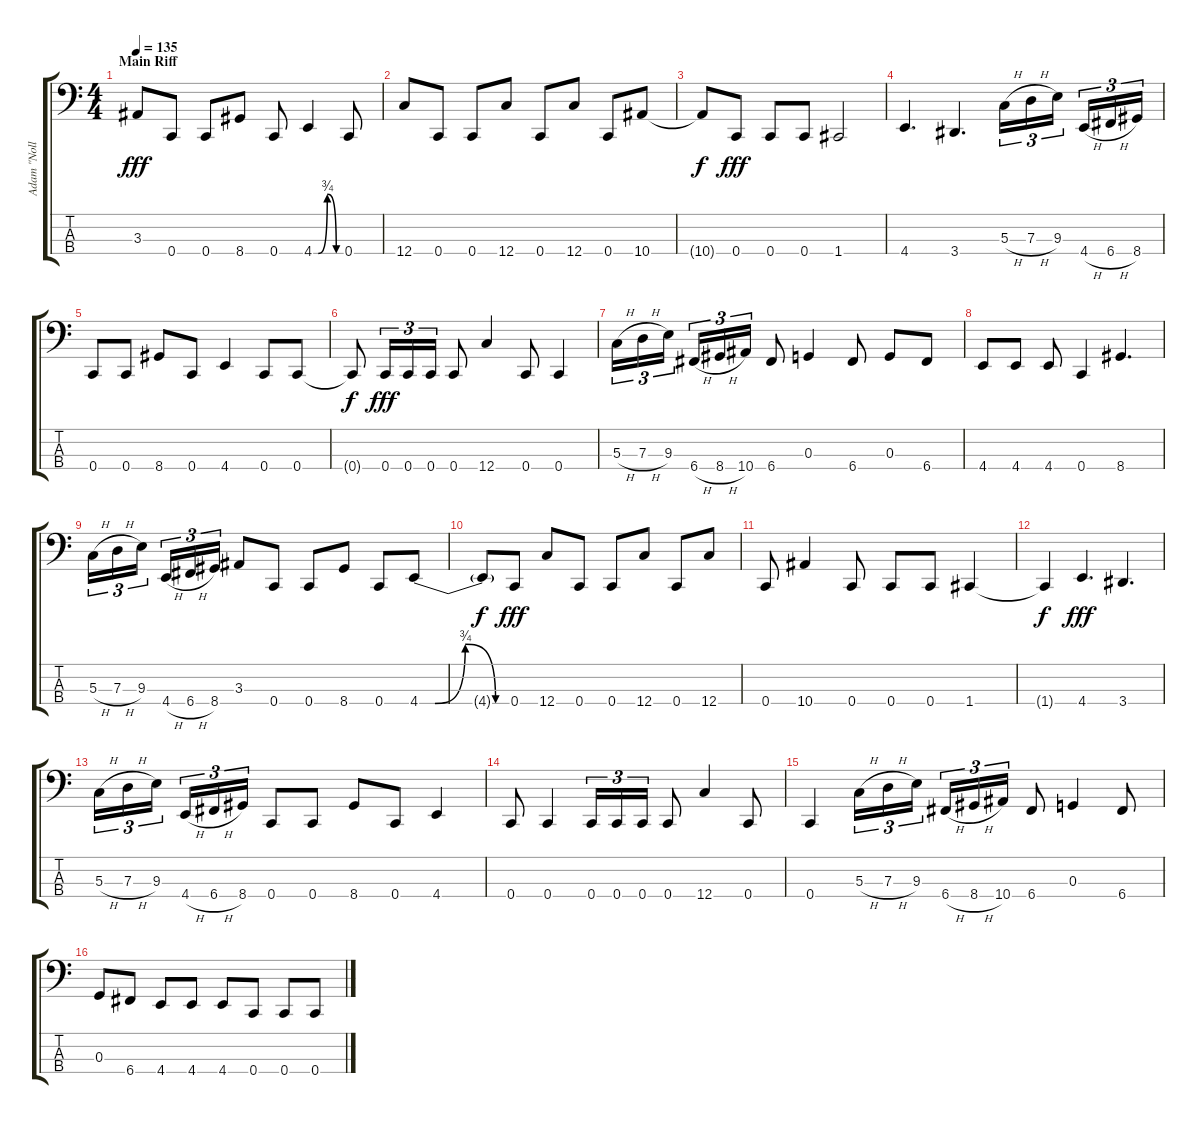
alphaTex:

\track ("Adam \"Nolly\" Getgood - Bass" "Adam \"Noll") {instrument electricbassfinger}
\staff {score tabs}
\tuning (F2 C2 G1 C1) {hide}
\ts (4 4)
\section ("" "Main Riff")
\tempo 135
\clef f4
\ks c
3.3.8{dy fff} 0.4.8 0.4.8 8.4.8 0.4.8 4.4{be (custom 0 0 10 0 30 3 50 0 60 0)}.4 0.4.8 |
12.4.8 0.4.8 0.4.8 12.4.8 0.4.8 12.4.8 0.4.8 10.4.8 |
10.4{t}.8{dy f} 0.4.8{dy fff} 0.4.8 0.4.8 1.4.2 |
4.4.4{d} 3.4.4{d} 5.3{h}.16{tu (3 2)} 7.3{h}.16{tu (3 2)} 9.3.16{tu (3 2) beam splitsecondary} 4.4{h}.16{tu (3 2)} 6.4{h}.16{tu (3 2)} 8.4.16{tu (3 2)} |
0.4.8 0.4.8 8.4.8 0.4.8 4.4.4 0.4.8 0.4.8 |
0.4{t}.8{dy f} 0.4.16{tu (3 2) dy fff} 0.4.16{tu (3 2)} 0.4.16{tu (3 2)} 0.4.8 12.4.4 0.4.8 0.4.4 |
5.3{h}.16{tu (3 2)} 7.3{h}.16{tu (3 2)} 9.3.16{tu (3 2) beam splitsecondary} 6.4{h}.16{tu (3 2)} 8.4{h}.16{tu (3 2)} 10.4.16{tu (3 2)} 6.4.8 0.3.4 6.4.8 0.3.8 6.4.8 |
4.4.8 4.4.8 4.4.8 0.4.4 8.4.4{d} |
5.3{h}.16{tu (3 2)} 7.3{h}.16{tu (3 2)} 9.3.16{tu (3 2) beam splitsecondary} 4.4{h}.16{tu (3 2)} 6.4{h}.16{tu (3 2)} 8.4.16{tu (3 2)} 3.3.8 0.4.8 0.4.8 8.4.8 0.4.8 4.4{be (custom 0 0 10 0 30 3 50 0 60 0)}.8 |
4.4{t}.8{dy f} 0.4.8{dy fff} 12.4.8 0.4.8 0.4.8 12.4.8 0.4.8 12.4.8 |
0.4.8 10.4.4 0.4.8 0.4.8 0.4.8 1.4.4 |
1.4{t}.4{dy f} 4.4.4{d dy fff} 3.4.4{d} |
5.3{h}.16{tu (3 2)} 7.3{h}.16{tu (3 2)} 9.3.16{tu (3 2) beam splitsecondary} 4.4{h}.16{tu (3 2)} 6.4{h}.16{tu (3 2)} 8.4.16{tu (3 2)} 0.4.8 0.4.8 8.4.8 0.4.8 4.4.4 |
0.4.8 0.4.4 0.4.16{tu (3 2)} 0.4.16{tu (3 2)} 0.4.16{tu (3 2)} 0.4.8 12.4.4 0.4.8 |
0.4.4 5.3{h}.16{tu (3 2)} 7.3{h}.16{tu (3 2)} 9.3.16{tu (3 2) beam splitsecondary} 6.4{h}.16{tu (3 2)} 8.4{h}.16{tu (3 2)} 10.4.16{tu (3 2)} 6.4.8 0.3.4 6.4.8 |
0.3.8 6.4.8 4.4.8 4.4.8 4.4.8 0.4.8 0.4.8 0.4.8
